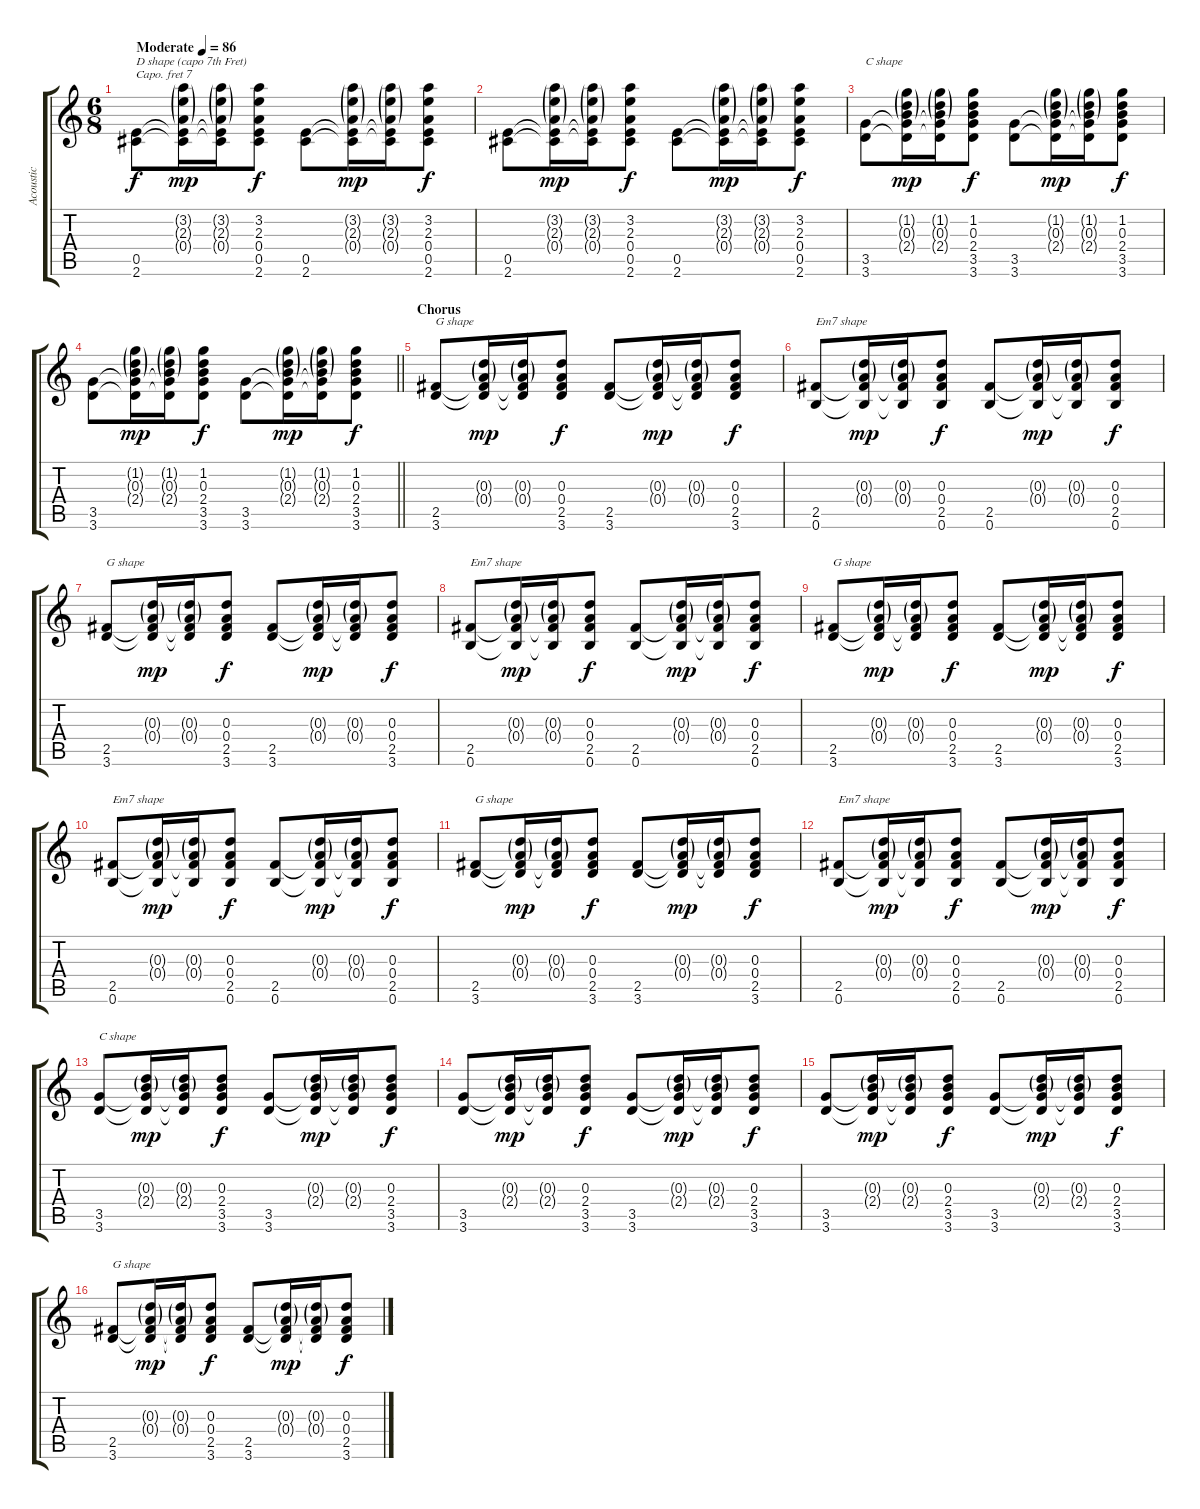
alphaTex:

\track ("Acoustic" "Acoustic") {instrument acousticguitarsteel}
\staff {score tabs}
\capo 7
\tuning (E4 B3 G3 D3 A2 E2) {hide}
\ts (6 8)
\tempo (86 "Moderate")
\clef g2
\ks c
(0.5 2.6).8{txt "D shape (capo 7th Fret)" dy f instrument acousticguitarsteel} (3.2{g} 2.3{g} 0.4{g} 0.5{t} 2.6{t}).16{dy mp} (3.2{g} 2.3{g} 0.4{g} 0.5{t} 2.6{t}).16 (3.2 2.3 0.4 0.5 2.6).8{dy f} (0.5 2.6).8 (3.2{g} 2.3{g} 0.4{g} 0.5{t} 2.6{t}).16{dy mp} (3.2{g} 2.3{g} 0.4{g} 0.5{t} 2.6{t}).16 (3.2 2.3 0.4 0.5 2.6).8{dy f} |
(0.5 2.6).8 (3.2{g} 2.3{g} 0.4{g} 0.5{t} 2.6{t}).16{dy mp} (3.2{g} 2.3{g} 0.4{g} 0.5{t} 2.6{t}).16 (3.2 2.3 0.4 0.5 2.6).8{dy f} (0.5 2.6).8 (3.2{g} 2.3{g} 0.4{g} 0.5{t} 2.6{t}).16{dy mp} (3.2{g} 2.3{g} 0.4{g} 0.5{t} 2.6{t}).16 (3.2 2.3 0.4 0.5 2.6).8{dy f} |
(3.5 3.6).8{txt "C shape"} (1.2{g} 0.3{g} 2.4{g} 3.5{t} 3.6{t}).16{dy mp} (1.2{g} 0.3{g} 2.4{g} 3.5{t} 3.6{t}).16 (1.2 0.3 2.4 3.5 3.6).8{dy f} (3.5 3.6).8 (1.2{g} 0.3{g} 2.4{g} 3.5{t} 3.6{t}).16{dy mp} (1.2{g} 0.3{g} 2.4{g} 3.5{t} 3.6{t}).16 (1.2 0.3 2.4 3.5 3.6).8{dy f} |
\barLineRight lightlight
(3.5 3.6).8 (1.2{g} 0.3{g} 2.4{g} 3.5{t} 3.6{t}).16{dy mp} (1.2{g} 0.3{g} 2.4{g} 3.5{t} 3.6{t}).16 (1.2 0.3 2.4 3.5 3.6).8{dy f} (3.5 3.6).8 (1.2{g} 0.3{g} 2.4{g} 3.5{t} 3.6{t}).16{dy mp} (1.2{g} 0.3{g} 2.4{g} 3.5{t} 3.6{t}).16 (1.2 0.3 2.4 3.5 3.6).8{dy f} |
\section ("" "Chorus")
(2.5 3.6).8{txt "G shape"} (0.3{g} 0.4{g} 2.5{t} 3.6{t}).16{dy mp} (0.3{g} 0.4{g} 2.5{t} 3.6{t}).16 (0.3 0.4 2.5 3.6).8{dy f} (2.5 3.6).8 (0.3{g} 0.4{g} 2.5{t} 3.6{t}).16{dy mp} (0.3{g} 0.4{g} 2.5{t} 3.6{t}).16 (0.3 0.4 2.5 3.6).8{dy f} |
(2.5 0.6).8{txt "Em7 shape"} (0.3{g} 0.4{g} 2.5{t} 0.6{t}).16{dy mp} (0.3{g} 0.4{g} 2.5{t} 0.6{t}).16 (0.3 0.4 2.5 0.6).8{dy f} (2.5 0.6).8 (0.3{g} 0.4{g} 2.5{t} 0.6{t}).16{dy mp} (0.3{g} 0.4{g} 2.5{t} 0.6{t}).16 (0.3 0.4 2.5 0.6).8{dy f} |
(2.5 3.6).8{txt "G shape"} (0.3{g} 0.4{g} 2.5{t} 3.6{t}).16{dy mp} (0.3{g} 0.4{g} 2.5{t} 3.6{t}).16 (0.3 0.4 2.5 3.6).8{dy f} (2.5 3.6).8 (0.3{g} 0.4{g} 2.5{t} 3.6{t}).16{dy mp} (0.3{g} 0.4{g} 2.5{t} 3.6{t}).16 (0.3 0.4 2.5 3.6).8{dy f} |
(2.5 0.6).8{txt "Em7 shape"} (0.3{g} 0.4{g} 2.5{t} 0.6{t}).16{dy mp} (0.3{g} 0.4{g} 2.5{t} 0.6{t}).16 (0.3 0.4 2.5 0.6).8{dy f} (2.5 0.6).8 (0.3{g} 0.4{g} 2.5{t} 0.6{t}).16{dy mp} (0.3{g} 0.4{g} 2.5{t} 0.6{t}).16 (0.3 0.4 2.5 0.6).8{dy f} |
(2.5 3.6).8{txt "G shape"} (0.3{g} 0.4{g} 2.5{t} 3.6{t}).16{dy mp} (0.3{g} 0.4{g} 2.5{t} 3.6{t}).16 (0.3 0.4 2.5 3.6).8{dy f} (2.5 3.6).8 (0.3{g} 0.4{g} 2.5{t} 3.6{t}).16{dy mp} (0.3{g} 0.4{g} 2.5{t} 3.6{t}).16 (0.3 0.4 2.5 3.6).8{dy f} |
(2.5 0.6).8{txt "Em7 shape"} (0.3{g} 0.4{g} 2.5{t} 0.6{t}).16{dy mp} (0.3{g} 0.4{g} 2.5{t} 0.6{t}).16 (0.3 0.4 2.5 0.6).8{dy f} (2.5 0.6).8 (0.3{g} 0.4{g} 2.5{t} 0.6{t}).16{dy mp} (0.3{g} 0.4{g} 2.5{t} 0.6{t}).16 (0.3 0.4 2.5 0.6).8{dy f} |
(2.5 3.6).8{txt "G shape"} (0.3{g} 0.4{g} 2.5{t} 3.6{t}).16{dy mp} (0.3{g} 0.4{g} 2.5{t} 3.6{t}).16 (0.3 0.4 2.5 3.6).8{dy f} (2.5 3.6).8 (0.3{g} 0.4{g} 2.5{t} 3.6{t}).16{dy mp} (0.3{g} 0.4{g} 2.5{t} 3.6{t}).16 (0.3 0.4 2.5 3.6).8{dy f} |
(2.5 0.6).8{txt "Em7 shape"} (0.3{g} 0.4{g} 2.5{t} 0.6{t}).16{dy mp} (0.3{g} 0.4{g} 2.5{t} 0.6{t}).16 (0.3 0.4 2.5 0.6).8{dy f} (2.5 0.6).8 (0.3{g} 0.4{g} 2.5{t} 0.6{t}).16{dy mp} (0.3{g} 0.4{g} 2.5{t} 0.6{t}).16 (0.3 0.4 2.5 0.6).8{dy f} |
(3.5 3.6).8{txt "C shape"} (0.3{g} 2.4{g} 3.5{t} 3.6{t}).16{dy mp} (0.3{g} 2.4{g} 3.5{t} 3.6{t}).16 (0.3 2.4 3.5 3.6).8{dy f} (3.5 3.6).8 (0.3{g} 2.4{g} 3.5{t} 3.6{t}).16{dy mp} (0.3{g} 2.4{g} 3.5{t} 3.6{t}).16 (0.3 2.4 3.5 3.6).8{dy f} |
(3.5 3.6).8 (0.3{g} 2.4{g} 3.5{t} 3.6{t}).16{dy mp} (0.3{g} 2.4{g} 3.5{t} 3.6{t}).16 (0.3 2.4 3.5 3.6).8{dy f} (3.5 3.6).8 (0.3{g} 2.4{g} 3.5{t} 3.6{t}).16{dy mp} (0.3{g} 2.4{g} 3.5{t} 3.6{t}).16 (0.3 2.4 3.5 3.6).8{dy f} |
(3.5 3.6).8 (0.3{g} 2.4{g} 3.5{t} 3.6{t}).16{dy mp} (0.3{g} 2.4{g} 3.5{t} 3.6{t}).16 (0.3 2.4 3.5 3.6).8{dy f} (3.5 3.6).8 (0.3{g} 2.4{g} 3.5{t} 3.6{t}).16{dy mp} (0.3{g} 2.4{g} 3.5{t} 3.6{t}).16 (0.3 2.4 3.5 3.6).8{dy f} |
(2.5 3.6).8{txt "G shape"} (0.3{g} 0.4{g} 2.5{t} 3.6{t}).16{dy mp} (0.3{g} 0.4{g} 2.5{t} 3.6{t}).16 (0.3 0.4 2.5 3.6).8{dy f} (2.5 3.6).8 (0.3{g} 0.4{g} 2.5{t} 3.6{t}).16{dy mp} (0.3{g} 0.4{g} 2.5{t} 3.6{t}).16 (0.3 0.4 2.5 3.6).8{dy f}
